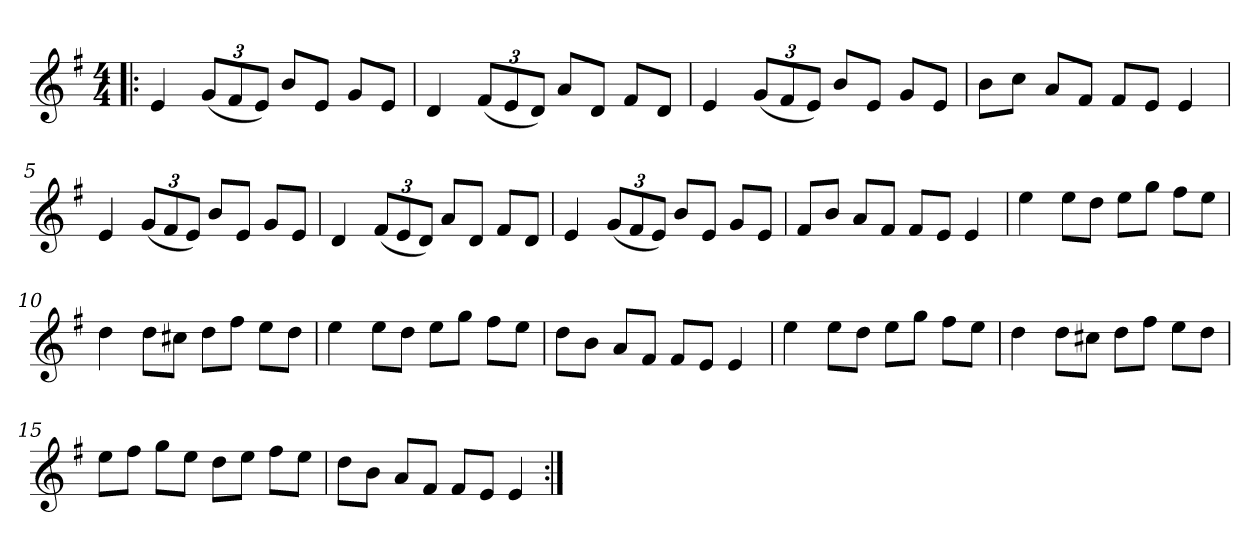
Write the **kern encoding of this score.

**kern
*part1
*staff1
*clefG2
*k[f#]
*e:
*M4/4
*MM116
=1!|:
4e/
*Xbrackettup
(<12g/L
12f#/
12e/J)
8b/L
8e/J
8g/L
8e/J
=2
4d/
(<12f#/L
12e/
12d/J)
8a/L
8d/J
8f#/L
8d/J
=3
4e/
(<12g/L
12f#/
12e/J)
8b/L
8e/J
8g/L
8e/J
=4
8b\L
8cc\J
8a/L
8f#/J
8f#/L
8e/J
4e/
=5
4e/
(<12g/L
12f#/
12e/J)
8b/L
8e/J
8g/L
8e/J
!!LO:LB:g=z
=6
4d/
(<12f#/L
12e/
12d/J)
8a/L
8d/J
8f#/L
8d/J
=7
4e/
(<12g/L
12f#/
12e/J)
8b/L
8e/J
8g/L
8e/J
=8
8f#/L
8b/J
8a/L
8f#/J
8f#/L
8e/J
4e/
=9
4ee\
8ee\L
8dd\J
8ee\L
8gg\J
8ff#\L
8ee\J
=10
4dd\
8dd\L
8cc#X\J
8dd\L
8ff#\J
8ee\L
8dd\J
=11
4ee\
8ee\L
8dd\J
8ee\L
8gg\J
8ff#\L
8ee\J
!!LO:LB:g=z
=12
8dd\L
8b\J
8a/L
8f#/J
8f#/L
8e/J
4e/
=13
4ee\
8ee\L
8dd\J
8ee\L
8gg\J
8ff#\L
8ee\J
=14
4dd\
8dd\L
8cc#X\J
8dd\L
8ff#\J
8ee\L
8dd\J
=15
8ee\L
8ff#\J
8gg\L
8ee\J
8dd\L
8ee\J
8ff#\L
8ee\J
=16
8dd\L
8b\J
8a/L
8f#/J
8f#/L
8e/J
4e/
=:|!
*-
